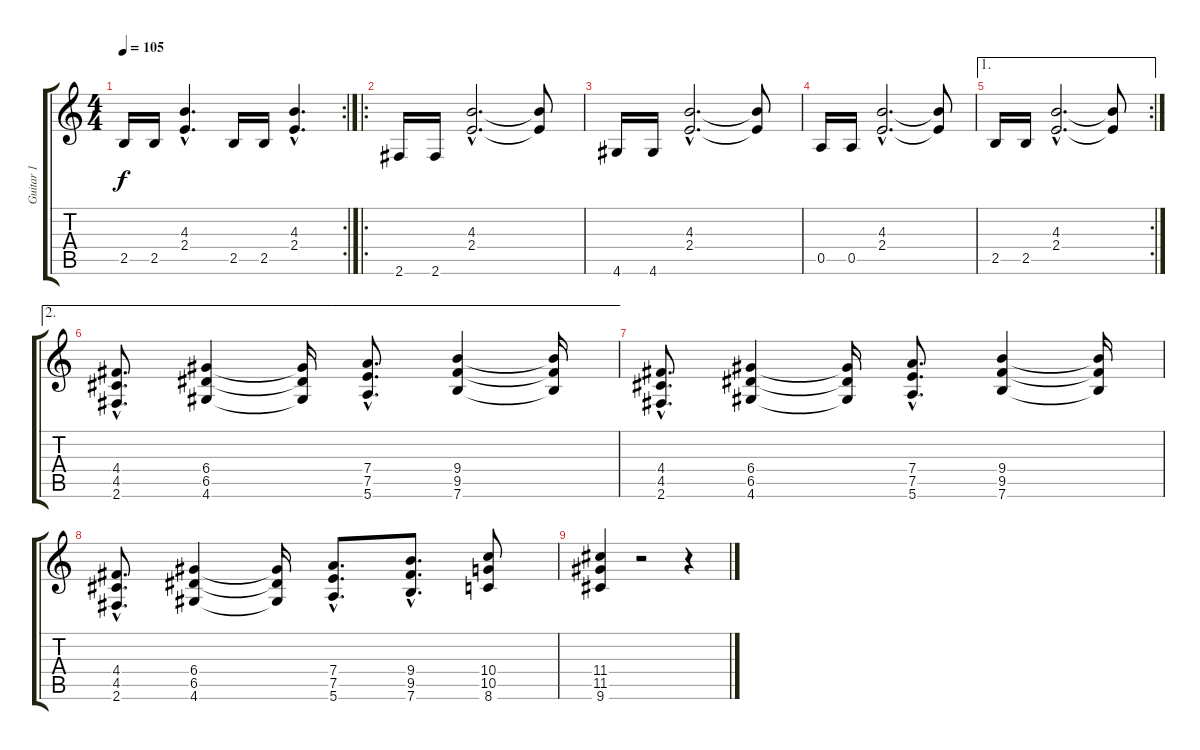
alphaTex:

\track ("Guitar 1" "Guitar 1") {instrument distortionguitar}
\staff {score tabs}
\tuning (E4 B3 G3 D3 A2 E2) {hide}
\rc 2
\ts (4 4)
\tempo 105
\clef g2
\ks c
2.5.16{dy f} 2.5.16 (4.3{hac} 2.4{hac}).4{d} 2.5.16 2.5.16 (4.3{hac} 2.4{hac}).4{d} |
\ro
2.6.16 2.6.16 (4.3{hac} 2.4{hac}).2{d} (4.3{t} 2.4{t}).8 |
4.6.16 4.6.16 (4.3{hac} 2.4{hac}).2{d} (4.3{t} 2.4{t}).8 |
0.5.16 0.5.16 (4.3{hac} 2.4{hac}).2{d} (4.3{t} 2.4{t}).8 |
\ae 1
\rc 2
2.5.16 2.5.16 (4.3{hac} 2.4{hac}).2{d} (4.3{t} 2.4{t}).8 |
\ae 2
(4.4{hac} 4.5{hac} 2.6{hac}).8{d} (6.4 6.5 4.6).4 (6.4{t} 6.5{t} 4.6{t}).16 (7.4{hac} 7.5{hac} 5.6{hac}).8{d} (9.4 9.5 7.6).4 (9.4{t} 9.5{t} 7.6{t}).16 |
(4.4{hac} 4.5{hac} 2.6{hac}).8{d} (6.4 6.5 4.6).4 (6.4{t} 6.5{t} 4.6{t}).16 (7.4{hac} 7.5{hac} 5.6{hac}).8{d} (9.4 9.5 7.6).4 (9.4{t} 9.5{t} 7.6{t}).16 |
(4.4{hac} 4.5{hac} 2.6{hac}).8{d} (6.4 6.5 4.6).4 (6.4{t} 6.5{t} 4.6{t}).16 (7.4{hac} 7.5{hac} 5.6{hac}).8{d} (9.4{hac} 9.5{hac} 7.6{hac}).8{d} (10.4 10.5 8.6).8 |
(11.4 11.5 9.6).4 r.2 r.4
